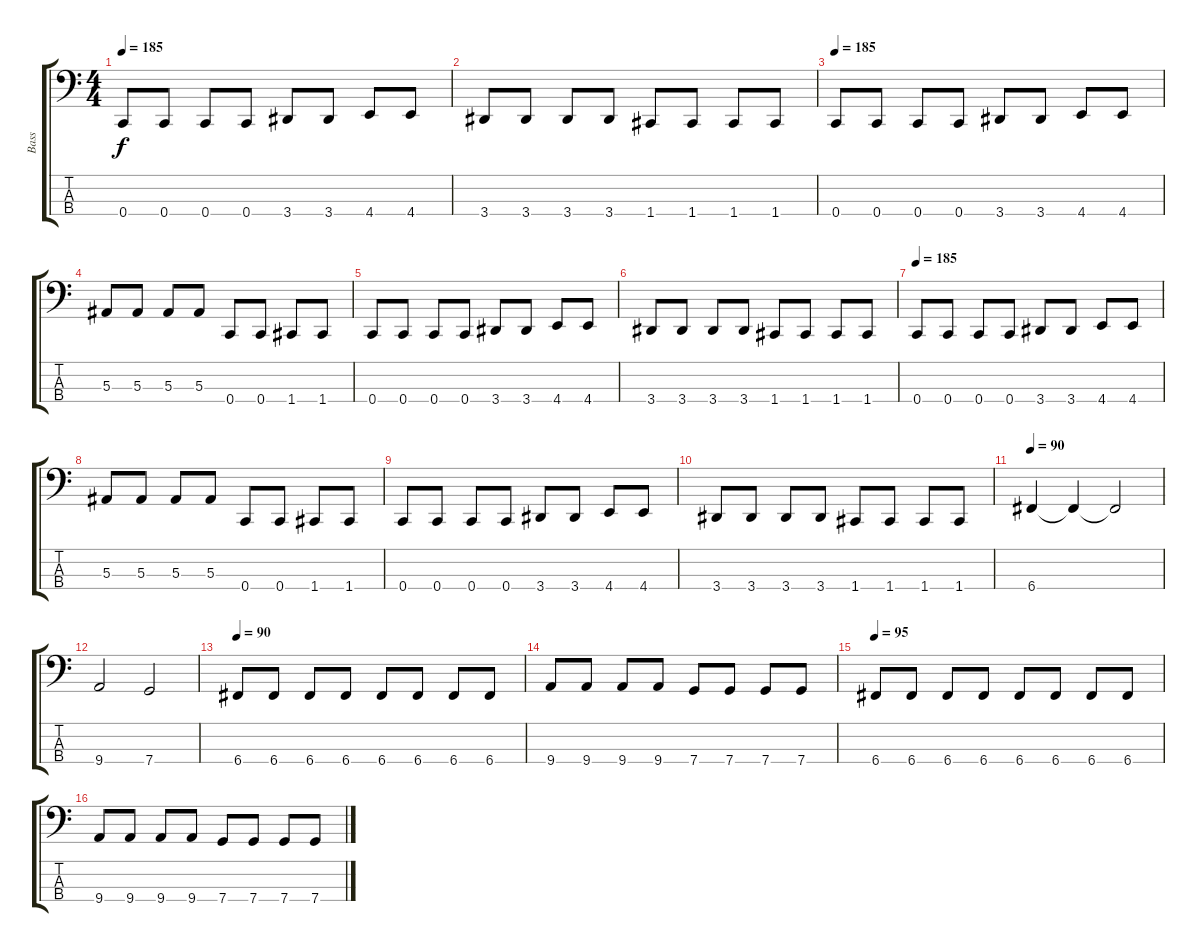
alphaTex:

\track ("Bass" "Bass") {instrument electricbasspick}
\staff {score tabs}
\tuning (Eb2 Bb1 F1 C1) {hide}
\ts (4 4)
\tempo 185
\clef f4
\ks c
0.4.8{dy f} 0.4.8 0.4.8 0.4.8 3.4.8 3.4.8 4.4.8 4.4.8 |
3.4.8 3.4.8 3.4.8 3.4.8 1.4.8 1.4.8 1.4.8 1.4.8 |
\tempo 185
0.4.8 0.4.8 0.4.8 0.4.8 3.4.8 3.4.8 4.4.8 4.4.8 |
5.3.8 5.3.8 5.3.8 5.3.8 0.4.8 0.4.8 1.4.8 1.4.8 |
0.4.8 0.4.8 0.4.8 0.4.8 3.4.8 3.4.8 4.4.8 4.4.8 |
3.4.8 3.4.8 3.4.8 3.4.8 1.4.8 1.4.8 1.4.8 1.4.8 |
\tempo 185
0.4.8 0.4.8 0.4.8 0.4.8 3.4.8 3.4.8 4.4.8 4.4.8 |
5.3.8 5.3.8 5.3.8 5.3.8 0.4.8 0.4.8 1.4.8 1.4.8 |
0.4.8 0.4.8 0.4.8 0.4.8 3.4.8 3.4.8 4.4.8 4.4.8 |
3.4.8 3.4.8 3.4.8 3.4.8 1.4.8 1.4.8 1.4.8 1.4.8 |
\tempo 90
6.4.4 6.4{t}.4 6.4{t}.2 |
9.4.2 7.4.2 |
\tempo 90
6.4.8 6.4.8 6.4.8 6.4.8 6.4.8 6.4.8 6.4.8 6.4.8 |
9.4.8 9.4.8 9.4.8 9.4.8 7.4.8 7.4.8 7.4.8 7.4.8 |
\tempo 95
6.4.8 6.4.8 6.4.8 6.4.8 6.4.8 6.4.8 6.4.8 6.4.8 |
9.4.8 9.4.8 9.4.8 9.4.8 7.4.8 7.4.8 7.4.8 7.4.8
